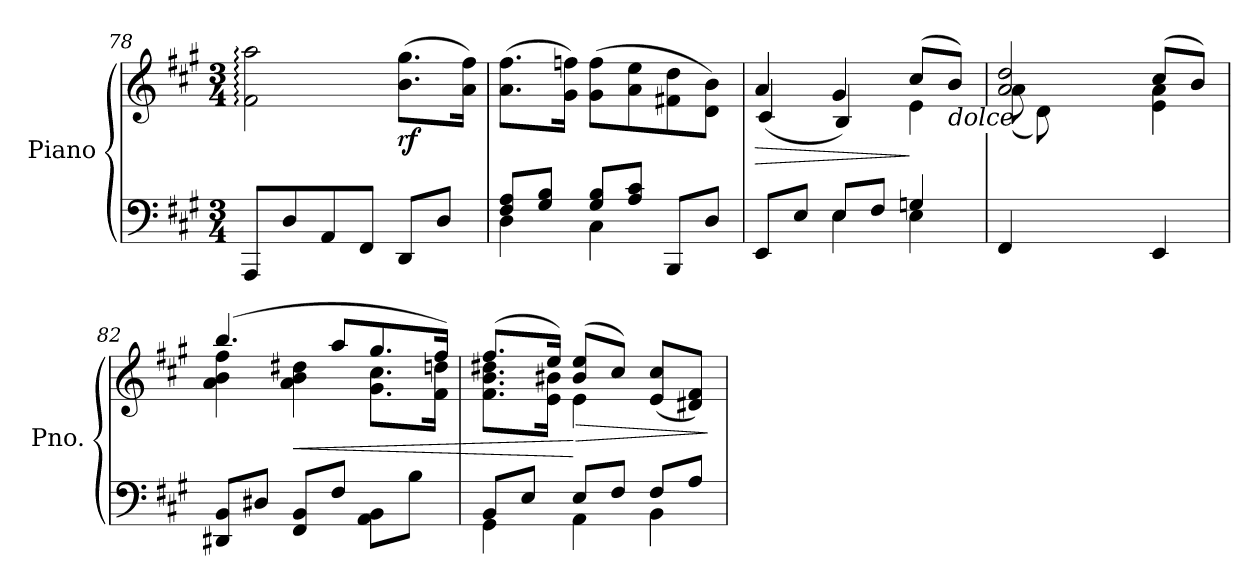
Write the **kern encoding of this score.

**kern	**kern	**dynam
*part1	*part1	*part1
*staff2	*staff1	*staff1/2
*I"Piano	*	*
*I'Pno.	*	*
*clefF4	*clefG2	*
*k[f#c#g#]	*k[f#c#g#]	*
*M3/4	*M3/4	*
=78	=78	=78
8AAA/L	2f#\: 2aa\:	.
8D/	.	.
8AA/	.	.
8FF#/J	.	.
!	!	!LO:DY:b
8DD/L	(>8.b\ 8.gg#\L	rf
8D/J	.	.
.	16a\ 16ff#\Jk)	.
=79	=79	=79
*^	*	*
8F#/ 8A/L	4D\	(>8.a\ 8.ff#\L	.
8G#/ 8B/J	.	.	.
.	.	16g#\ 16ffn\Jk)	.
8G#/ 8B/L	4C#\	(>8g#\ 8ff\L	.
8A/ 8c#/J	.	8a\ 8ee\	.
8BBB/L	4ryy	8f#X\ 8dd\	.
8D/J	.	8d\ 8b\J)	.
=80	=80	=80	=80
!	!	!	!LO:HP:b
*	*	*^	*
8EE/L	4ryy	4a/	(>4c#/	>
8E/J	.	.	.	.
8E/L	4E\	4g#/	4B/)	.
8F#/J	.	.	.	.
4Gn/	4E\	(>8cc#/L	4e\	]
!	!	!LO:TX:b:i:t=dolce	!	!
.	.	8b/J)	.	.
!!LO:LB:g=z	!!
=81	=81	=81	=81	=81
4ryy	4FF#/	2a/ 2dd/	(<8a\L	.
.	.	.	8d\)	.
8A/	4ryy	.	4ryy	.
8F#/J	.	.	.	.
4ryy	4EE/	(>8cc#/L	4e\ 4a\	.
.	.	8b/J)	.	.
*v	*v	*	*	*
=82	=82	=82	=82
8DD#X/ 8BB/L	(>4.bb/	4a\ 4b\ 4ff#\	.
8D#X/J	.	.	.
!	!	!	!LO:HP:b
8FF#/ 8BB/L	.	4a\ 4b\ 4dd#X\	<
8F#/J	8aa/L	.	.
8AA\ 8BB\L	8.gg#/	8.g#\ 8.cc#\L	.
8B\J	.	.	.
.	16ff#/Jk)	16f#\ 16ddn\Jk	.
=83	=83	=83	=83
*^	*	*	*
8BB/L	4GG#\	(>8.ff#/L	8.f#\ 8.b\ 8.dd#X\L	.
8E/J	.	.	.	.
.	.	16ee/Jk)	16e\ 16b#X\Jk	.
!	!	!	!	!LO:HP:n=1:b
8E/L	4AA\	(>8b#/ 8ee/L	4e\	[ >
8F#/J	.	8cc#/J)	.	.
8F#/L	4BB\	(>8e/ 8cc#/L	4ryy	.
8A/J	.	8d#X/ 8f#/J)	.	.
*v	*v	*	*	*
*	*v	*v	*
.	.	]
=	=	=
*-	*-	*-
